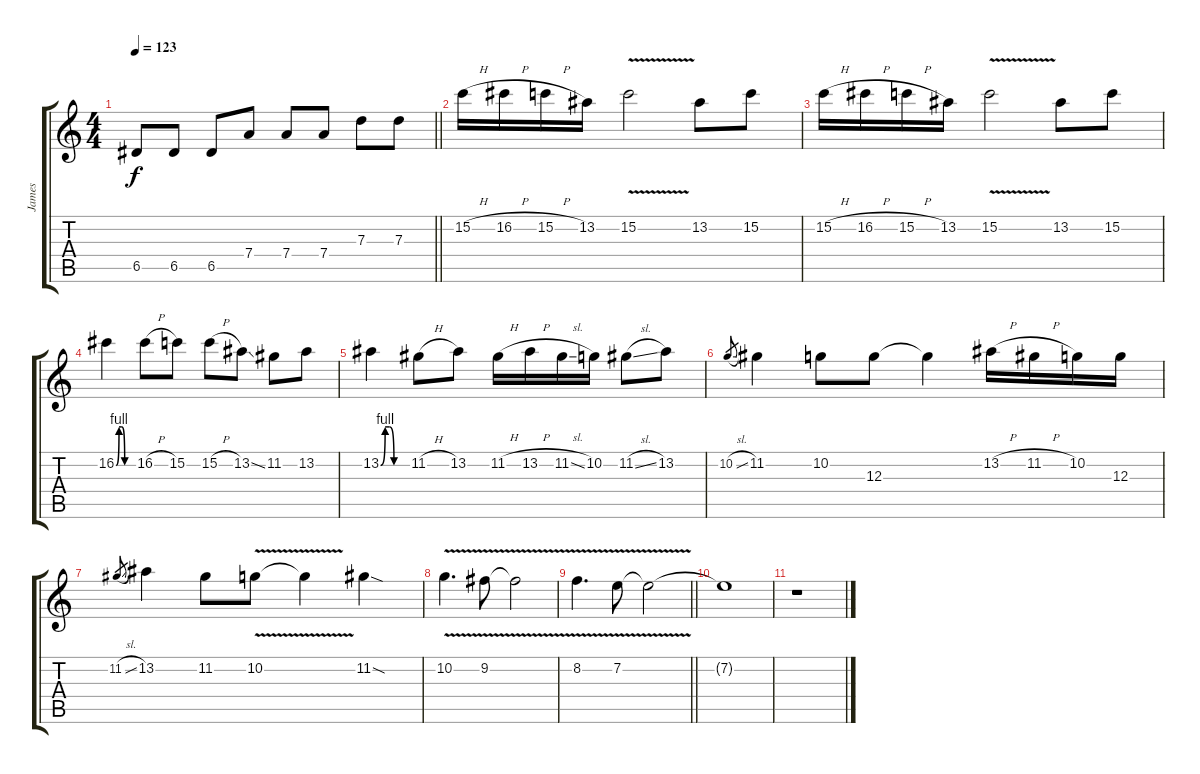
\track ("James" "James") {instrument distortionguitar}
\staff {score tabs}
\tuning (E4 A3 G3 D3 A2 D2) {hide}
\ts (4 4)
\tempo 123
\clef g2
\barLineRight lightlight
\ks c
6.5.8{dy f} 6.5.8 6.5.8 7.4.8 7.4.8 7.4.8 7.3.8 7.3.8 |
15.2{h}.16 16.2{h}.16 15.2{h}.16 13.2.16 15.2{v}.2 13.2.8 15.2.8 |
15.2{h}.16 16.2{h}.16 15.2{h}.16 13.2.16 15.2{v}.2 13.2.8 15.2.8 |
16.2{be (custom 0 0 10 4 20 4 30 0 60 0)}.4 16.2{h}.8 15.2.8 15.2{h}.8 13.2{ss}.8 11.2.8 13.2.8 |
13.2{be (custom 0 0 10 4 20 4 30 0 60 0)}.4 11.2{h}.8 13.2.8 11.2{h}.16 13.2{h}.16 11.2{sl}.16 10.2.16 11.2{sl}.8 13.2.8 |
10.2{sl}.8{gr} 11.2.4 10.2.8 12.3.8 12.3{t}.4 13.2{h}.16 11.2{h}.16 10.2.16 12.3.16 |
11.2{sl}.8{gr} 13.2.4 11.2.8 10.2{v}.8 10.2{t}.4 11.2{sod}.4 |
10.2{v}.4{d} 9.2{v}.8 9.2{v t}.2 |
\barLineRight lightlight
8.2{v}.4{d volume 0} 7.2{v}.8 7.2{t}.2 |
7.2{t}.1 |
r.1
